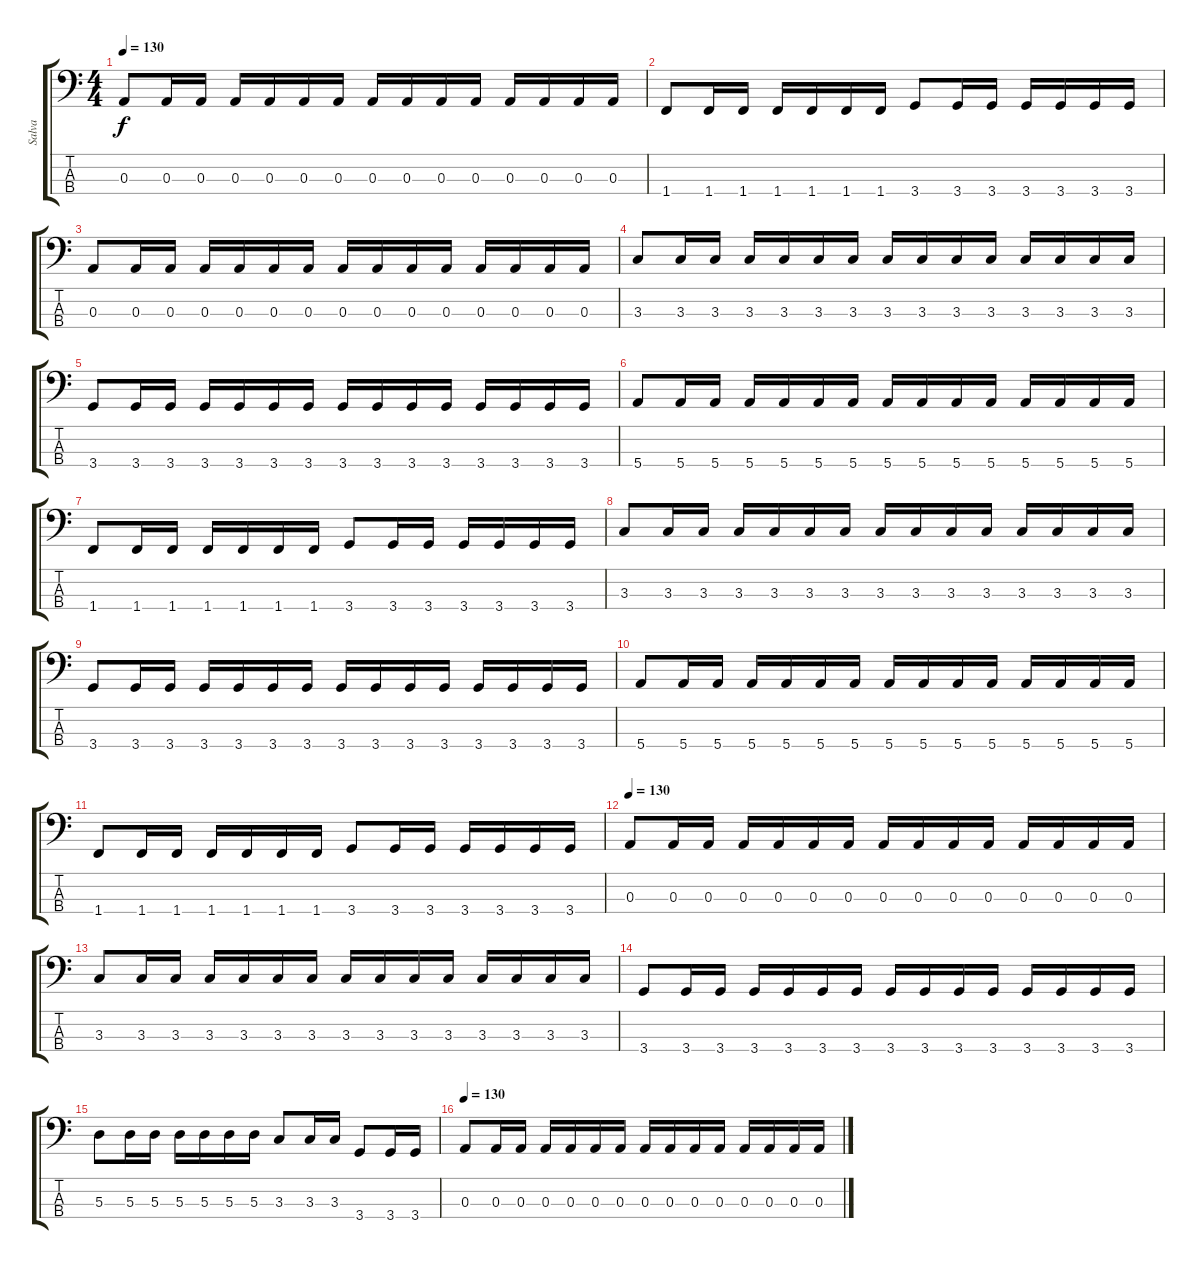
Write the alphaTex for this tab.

\track ("Salva" "Salva") {instrument electricbassfinger}
\staff {score tabs}
\tuning (G2 D2 A1 E1) {hide}
\ts (4 4)
\tempo 130
\clef f4
\ks c
0.3.8{dy f} 0.3.16 0.3.16 0.3.16 0.3.16 0.3.16 0.3.16 0.3.16 0.3.16 0.3.16 0.3.16 0.3.16 0.3.16 0.3.16 0.3.16 |
1.4.8 1.4.16 1.4.16 1.4.16 1.4.16 1.4.16 1.4.16 3.4.8 3.4.16 3.4.16 3.4.16 3.4.16 3.4.16 3.4.16 |
0.3.8 0.3.16 0.3.16 0.3.16 0.3.16 0.3.16 0.3.16 0.3.16 0.3.16 0.3.16 0.3.16 0.3.16 0.3.16 0.3.16 0.3.16 |
3.3.8 3.3.16 3.3.16 3.3.16 3.3.16 3.3.16 3.3.16 3.3.16 3.3.16 3.3.16 3.3.16 3.3.16 3.3.16 3.3.16 3.3.16 |
3.4.8 3.4.16 3.4.16 3.4.16 3.4.16 3.4.16 3.4.16 3.4.16 3.4.16 3.4.16 3.4.16 3.4.16 3.4.16 3.4.16 3.4.16 |
5.4.8 5.4.16 5.4.16 5.4.16 5.4.16 5.4.16 5.4.16 5.4.16 5.4.16 5.4.16 5.4.16 5.4.16 5.4.16 5.4.16 5.4.16 |
1.4.8 1.4.16 1.4.16 1.4.16 1.4.16 1.4.16 1.4.16 3.4.8 3.4.16 3.4.16 3.4.16 3.4.16 3.4.16 3.4.16 |
3.3.8 3.3.16 3.3.16 3.3.16 3.3.16 3.3.16 3.3.16 3.3.16 3.3.16 3.3.16 3.3.16 3.3.16 3.3.16 3.3.16 3.3.16 |
3.4.8 3.4.16 3.4.16 3.4.16 3.4.16 3.4.16 3.4.16 3.4.16 3.4.16 3.4.16 3.4.16 3.4.16 3.4.16 3.4.16 3.4.16 |
5.4.8 5.4.16 5.4.16 5.4.16 5.4.16 5.4.16 5.4.16 5.4.16 5.4.16 5.4.16 5.4.16 5.4.16 5.4.16 5.4.16 5.4.16 |
1.4.8 1.4.16 1.4.16 1.4.16 1.4.16 1.4.16 1.4.16 3.4.8 3.4.16 3.4.16 3.4.16 3.4.16 3.4.16 3.4.16 |
\tempo 200
\tempo 130
0.3.8 0.3.16 0.3.16 0.3.16 0.3.16 0.3.16 0.3.16 0.3.16 0.3.16 0.3.16 0.3.16 0.3.16 0.3.16 0.3.16 0.3.16 |
3.3.8 3.3.16 3.3.16 3.3.16 3.3.16 3.3.16 3.3.16 3.3.16 3.3.16 3.3.16 3.3.16 3.3.16 3.3.16 3.3.16 3.3.16 |
3.4.8 3.4.16 3.4.16 3.4.16 3.4.16 3.4.16 3.4.16 3.4.16 3.4.16 3.4.16 3.4.16 3.4.16 3.4.16 3.4.16 3.4.16 |
5.3.8 5.3.16 5.3.16 5.3.16 5.3.16 5.3.16 5.3.16 3.3.8 3.3.16 3.3.16 3.4.8 3.4.16 3.4.16 |
\tempo 200
\tempo 130
0.3.8 0.3.16 0.3.16 0.3.16 0.3.16 0.3.16 0.3.16 0.3.16 0.3.16 0.3.16 0.3.16 0.3.16 0.3.16 0.3.16 0.3.16
